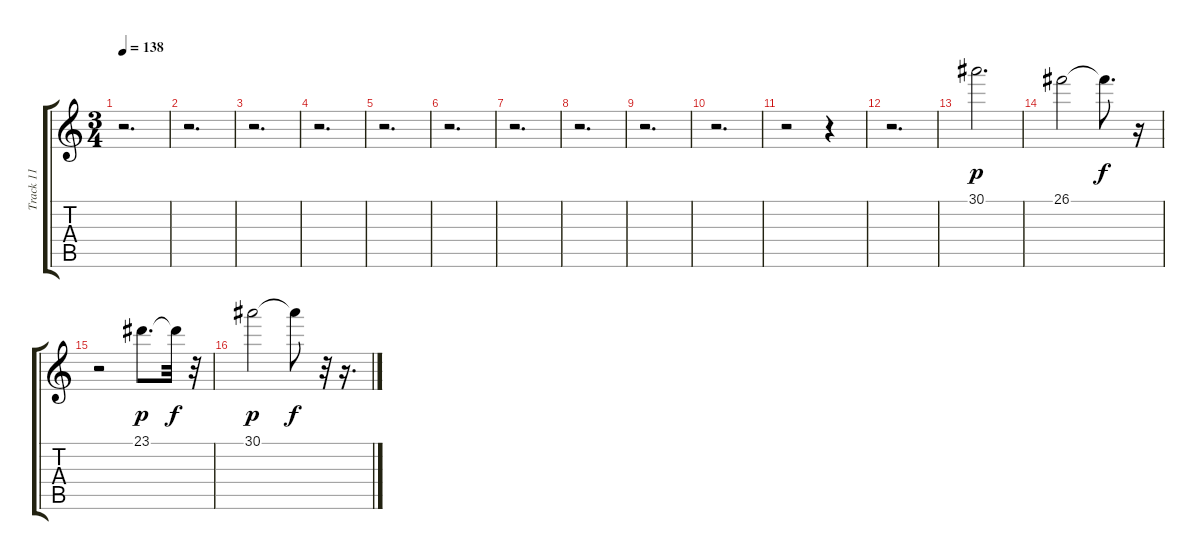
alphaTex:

\track ("Track 11" "Track 11") {instrument fx3crystal}
\staff {score tabs}
\tuning (E4 B3 G3 D3 A2 E2) {hide}
\ts (3 4)
\tempo 138
\clef g2
\ks c
r.2{d dy p} |
r.2{d} |
r.2{d} |
r.2{d} |
r.2{d} |
r.2{d} |
r.2{d} |
r.2{d} |
r.2{d} |
r.2{d} |
r.2 r.4 |
r.2{d} |
30.1.2{d} |
26.1.2 26.1{t}.8{d dy f} r.16 |
r.2 23.1.8{d dy p} 23.1{t}.32{dy f} r.32 |
30.1.2{dy p} 30.1{t}.8{dy f} r.32 r.16{d}
